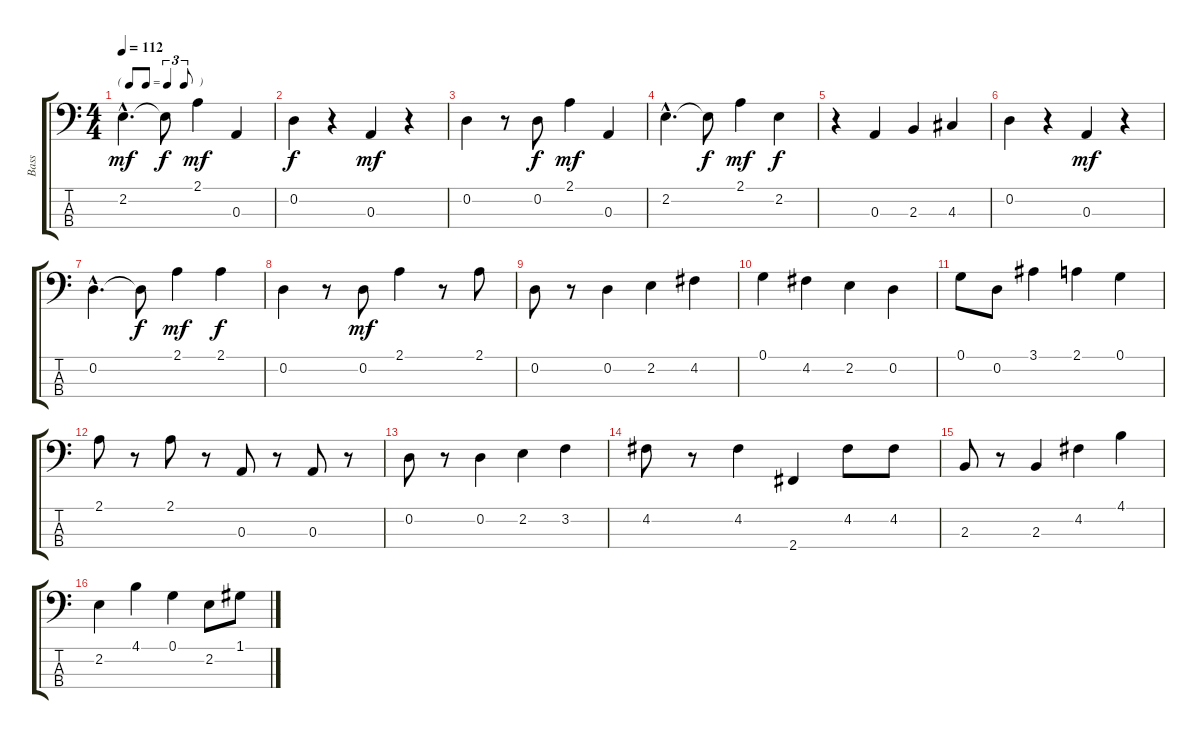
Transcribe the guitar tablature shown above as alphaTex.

\track ("Bass" "Bass") {instrument fretlessbass}
\staff {score tabs}
\tuning (G2 D2 A1 E1) {hide}
\ts (4 4)
\tf triplet8th
\tempo 112
\clef f4
\ks c
2.2{hac}.4{d dy mf} 2.2{t}.8{dy f} 2.1.4{dy mf} 0.3.4 |
0.2.4{dy f} r.4 0.3.4{dy mf} r.4 |
0.2.4 r.8 0.2.8{dy f} 2.1.4{dy mf} 0.3.4 |
2.2{hac}.4{d} 2.2{t}.8{dy f} 2.1.4{dy mf} 2.2.4{dy f} |
r.4 0.3.4 2.3.4 4.3.4 |
0.2.4 r.4 0.3.4{dy mf} r.4 |
0.2{hac}.4{d} 0.2{t}.8{dy f} 2.1.4{dy mf} 2.1.4{dy f} |
0.2.4 r.8 0.2.8{dy mf} 2.1.4 r.8 2.1.8 |
0.2.8 r.8 0.2.4 2.2.4 4.2.4 |
0.1.4 4.2.4 2.2.4 0.2.4 |
0.1.8 0.2.8 3.1.4 2.1.4 0.1.4 |
2.1.8 r.8 2.1.8 r.8 0.3.8 r.8 0.3.8 r.8 |
0.2.8 r.8 0.2.4 2.2.4 3.2.4 |
4.2.8 r.8 4.2.4 2.4.4 4.2.8 4.2.8 |
2.3.8 r.8 2.3.4 4.2.4 4.1.4 |
2.2.4 4.1.4 0.1.4 2.2.8 1.1.8
